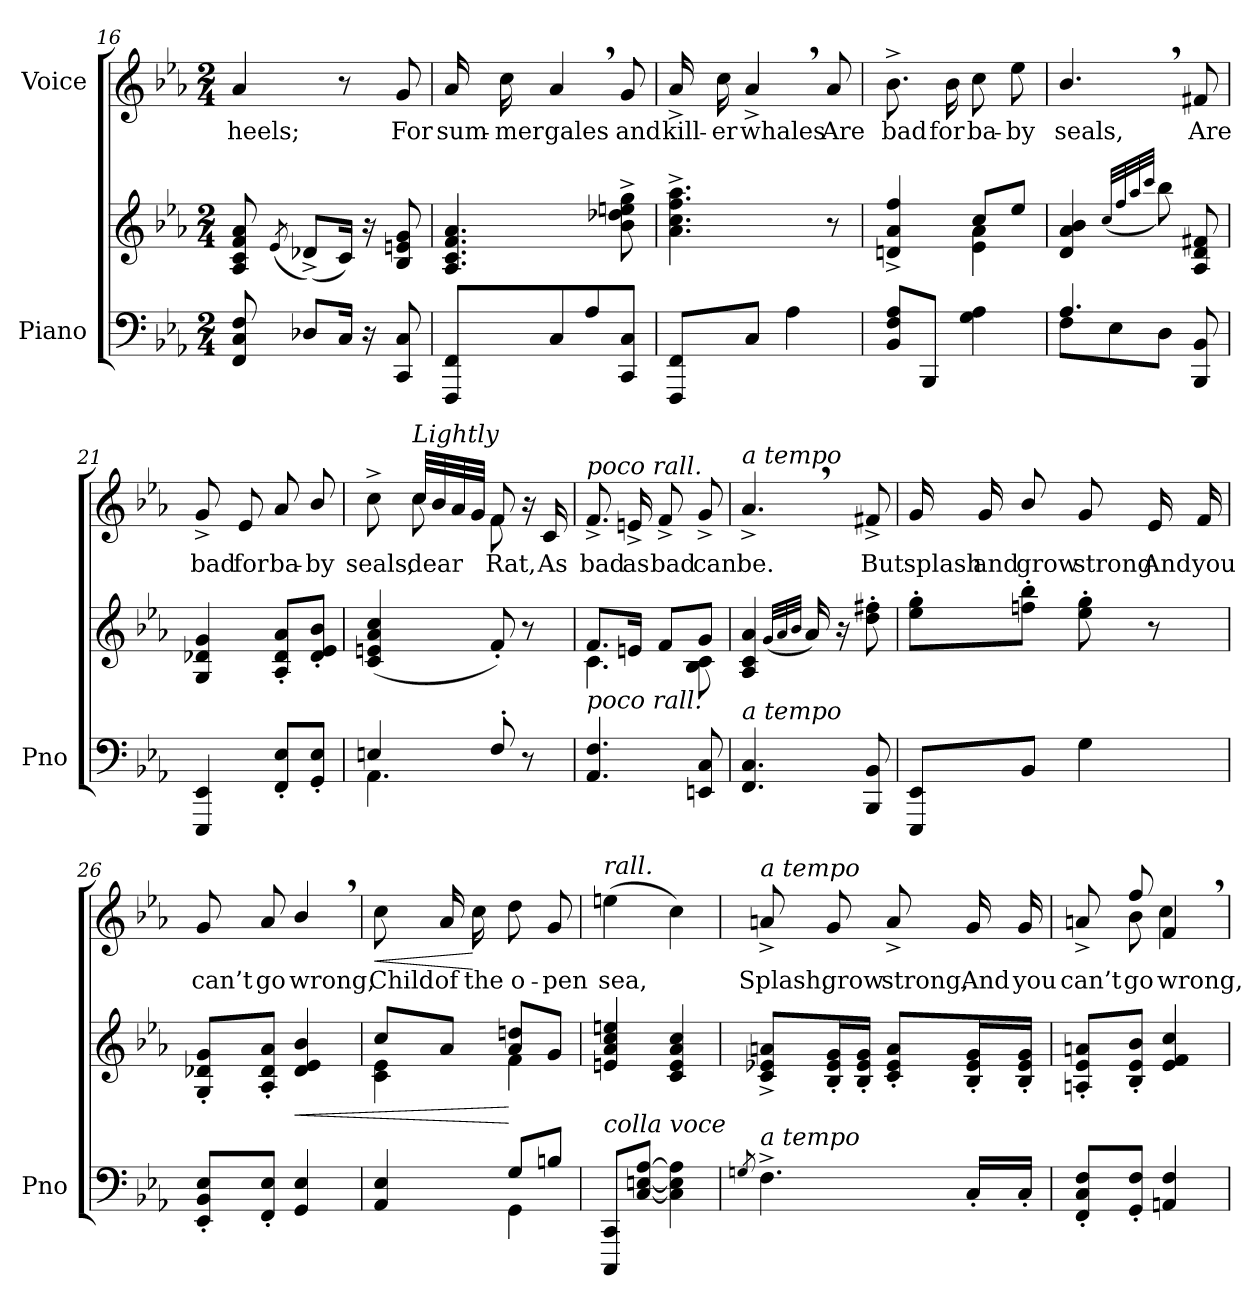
**kern	**kern	**dynam	**kern	**text	**dynam
*part2	*part2	*part2	*part1	*part1	*part1
*staff3	*staff2	*staff2/3	*staff1	*staff1	*staff1
*I"Piano	*	*	*I"Voice	*	*
*I'Pno	*	*	*	*	*
*clefF4	*clefG2	*	*clefG2	*	*
*k[b-e-a-]	*k[b-e-a-]	*	*k[b-e-a-]	*	*
*M2/4	*M2/4	*	*M2/4	*	*
=16	=16	=16	=16	=16	=16
8FF/ 8C/ 8F/	8A-/ 8c/ 8f/ 8a-/	.	4a-/	heels;	.
.	(8qe-/	.	.	.	.
8D-X/L	(8d-X^/L)	.	.	.	.
16C/Jk	16c/Jk)	.	8r	.	.
16r	16r	.	.	.	.
8CC/ 8C/	8B-/ 8en/ 8g/	.	8g/	For	.
=17	=17	=17	=17	=17	=17
8FFF/ 8FF/L	4.A-/ 4.c/ 4.f/ 4.a-/	.	16a-/	sum-	.
.	.	.	16cc\	-mer	.
8C/	.	.	4a-,/	gales	.
8A-/	.	.	.	.	.
8CC/ 8C/J	8b-\^ 8dd-X\^ 8een\^ 8gg\^	.	8g/	and	.
=18	=18	=18	=18	=18	=18
8FFF/ 8FF/L	4.a-\^ 4.cc\^ 4.ff\^ 4.aa-\^	.	16a-^>/	kill-	.
.	.	.	16cc\	-er	.
8C/J	.	.	4a-^>,/	whales	.
4A-\	.	.	.	.	.
.	8r	.	8a-/	Are	.
=19	=19	=19	=19	=19	=19
*	*^	*	*	*	*
8BB-/ 8F/ 8A-/L	4dn/^ 4a-/^ 4ff/^	4ryy	.	8.b-^\	bad	.
8BBB-/J	.	.	.	.	.	.
.	.	.	.	16b-\	for	.
4G\ 4A-\	8cc/L	4e-\ 4a-\	.	8cc\	ba-	.
.	8ee-/J	.	.	8ee-\	-by	.
*	*v	*v	*	*	*	*
=20	=20	=20	=20	=20	=20
*^	*	*	*	*	*
4.A-/	8F\L	4d/ 4a-/ 4b-/	.	4.b-,/	seals,	.
.	8E-\	.	.	.	.	.
.	.	(>32qcc/LLL	.	.	.	.
.	.	32qff/	.	.	.	.
.	.	32qaa-/	.	.	.	.
.	.	32qccc/JJJ	.	.	.	.
.	8D\J	8bb-\)	.	.	.	.
8BBB-/ 8BB-/	8ryy	8A-/ 8d/ 8f#X/	.	8f#X/	Are	.
*v	*v	*	*	*	*	*
=21	=21	=21	=21	=21	=21
4EEE-/ 4EE-/	4G/ 4d-X/ 4g/	.	8g^>/	bad	.
.	.	.	8e-/	for	.
8FF/' 8E-/'L	8A-/' 8d-/' 8a-/'L	.	8a-/	ba-	.
8GG/' 8E-/'J	8d-/' 8e-/' 8b-/'J	.	8b-/	-by	.
=22	=22	=22	=22	=22	=22
*^	*	*	*^	*	*
4En/	4.AA-\	(4c/ 4en/ 4a-/ 4cc/	.	8cc^>\	8ryy	seals,	.
!	!	!	!	!LO:TX:i:t=Lightly	!	!	!
.	.	.	.	32cc/LLL	8cc!\	dear	.
.	.	.	.	32b-/	.	.	.
.	.	.	.	32a-/	.	.	.
.	.	.	.	32g/JJJ	.	.	.
8F'/	.	8f'/)	.	8f/	8f\	Rat,	.
8r	8ryy	8r	.	16r	8ryy	.	.
.	.	.	.	16c/	.	As	.
*v	*v	*	*	*v	*v	*	*
=23	=23	=23	=23	=23	=23
*	*^	*	*	*	*
!	!	!	!	!LO:TX:i:t=poco rall.	!	!
!LO:TX:i:t=poco rall.	!	!	!	!	!	!
4.AA-/ 4.F/	8.f/L	4.c\	.	8.f^>/	bad	.
.	16en/Jk	.	.	16en^>/	as	.
.	8f/L	.	.	8f^>/	bad	.
8EEn/ 8C/	8g/J	8B-\ 8c\	.	8g^>/	can	.
=24	=24	=24	=24	=24	=24	=24
!	!	!	!	!LO:TX:i:t=a tempo	!	!
!LO:TX:i:t=a tempo	!	!	!	!	!	!
*	*v	*v	*	*	*	*
4.FF/ 4.C/	4A-/ 4c/ 4a-/	.	4.a-^>,/	be.	.
.	(32qg/LLL	.	.	.	.
.	32qa-/	.	.	.	.
.	32qb-/JJJ	.	.	.	.
.	16a-/)	.	.	.	.
.	16r	.	.	.	.
8BBB-/ 8BB-/	8dd\' 8ff#X\'	.	8f#X^>/	But	.
=25	=25	=25	=25	=25	=25
8EEE-/ 8EE-/L	8ee-\' 8gg\'L	.	16g/	splash	.
.	.	.	16g/	and	.
8BB-/J	8ffn\' 8bb-\'J	.	8b-/	grow	.
4G\	8ee-\' 8gg\'	.	8g/	strong	.
.	8r	.	16e-/	And	.
.	.	.	16f/	you	.
=26	=26	=26	=26	=26	=26
8EE-/' 8BB-/' 8E-/'L	8G/' 8d-X/' 8g/'L	.	8g/	can’t	.
8FF/' 8E-/'J	8A-/' 8d-/' 8a-/'J	.	8a-/	go	.
!	!	!LO:HP:b	!	!	!
4GG/ 4E-/	4d-/ 4e-/ 4b-/	<	4b-,/	wrong,	.
=27	=27	=27	=27	=27	=27
*^	*^	*	*	*	*
!	!	!	!	!	!	!	!LO:HP:b
4AA-/ 4E-/	4ryy	8cc/L	4c\ 4e-\	.	8cc\	Child	<
.	.	8a-/J	.	.	16a-/	of	.
.	.	.	.	.	16cc\	the	[
8G/L	4GG\	8a-/ 8ddni/L	4f\	[	8dd\	o-	.
8Bn/J	.	8g/J	.	.	8g/	-pen	.
*v	*v	*	*	*	*	*	*
*	*v	*v	*	*	*	*
=28	=28	=28	=28	=28	=28
!	!	!	!LO:TX:i:t=rall.	!	!
!LO:TX:i:t=colla voce	!	!	!	!	!
8CCC/ 8CC/L	4en/ 4a-/ 4cc/ 4een/	.	(4een\	sea,	.
[8C/ [8En/ [8A-/J	.	.	.	.	.
4C\] 4E\] 4A-\]	4c/ 4e/ 4a-/ 4cc/	.	4cc\)	.	.
=29	=29	=29	=29	=29	=29
8qGn/	.	.	.	.	.
!	!	!	!LO:TX:i:t=a tempo	!	!
!LO:TX:i:t=a tempo	!	!	!	!	!
4.F^\	8c/^ 8e-X/^ 8an/^L	.	8an^>/	Splash,	.
.	16B-/' 16e-/' 16g/'L	.	8g/	grow	.
.	16B-/' 16e-/' 16g/'JJ	.	.	.	.
.	8c/' 8e-/' 8a/'L	.	8a^>/	strong,	.
16C'/LL	16B-/' 16e-/' 16g/'L	.	16g/	And	.
16C'/JJ	16B-/' 16e-/' 16g/'JJ	.	16g/	you	.
=30	=30	=30	=30	=30	=30
*	*	*	*^	*	*
8FF/' 8C/' 8F/'L	8An/' 8e-/' 8an/'L	.	8an^>/	8ryy	can’t	.
8GG/' 8F/'J	8B-/' 8e-/' 8b-/'J	.	8ff/	8b-\	go	.
4AAn/ 4F/	4e-/ 4f/ 4cc/	.	4f,/	4cc\	wrong,	.
*	*	*	*v	*v	*	*
=	=	=	=	=	=
*-	*-	*-	*-	*-	*-
